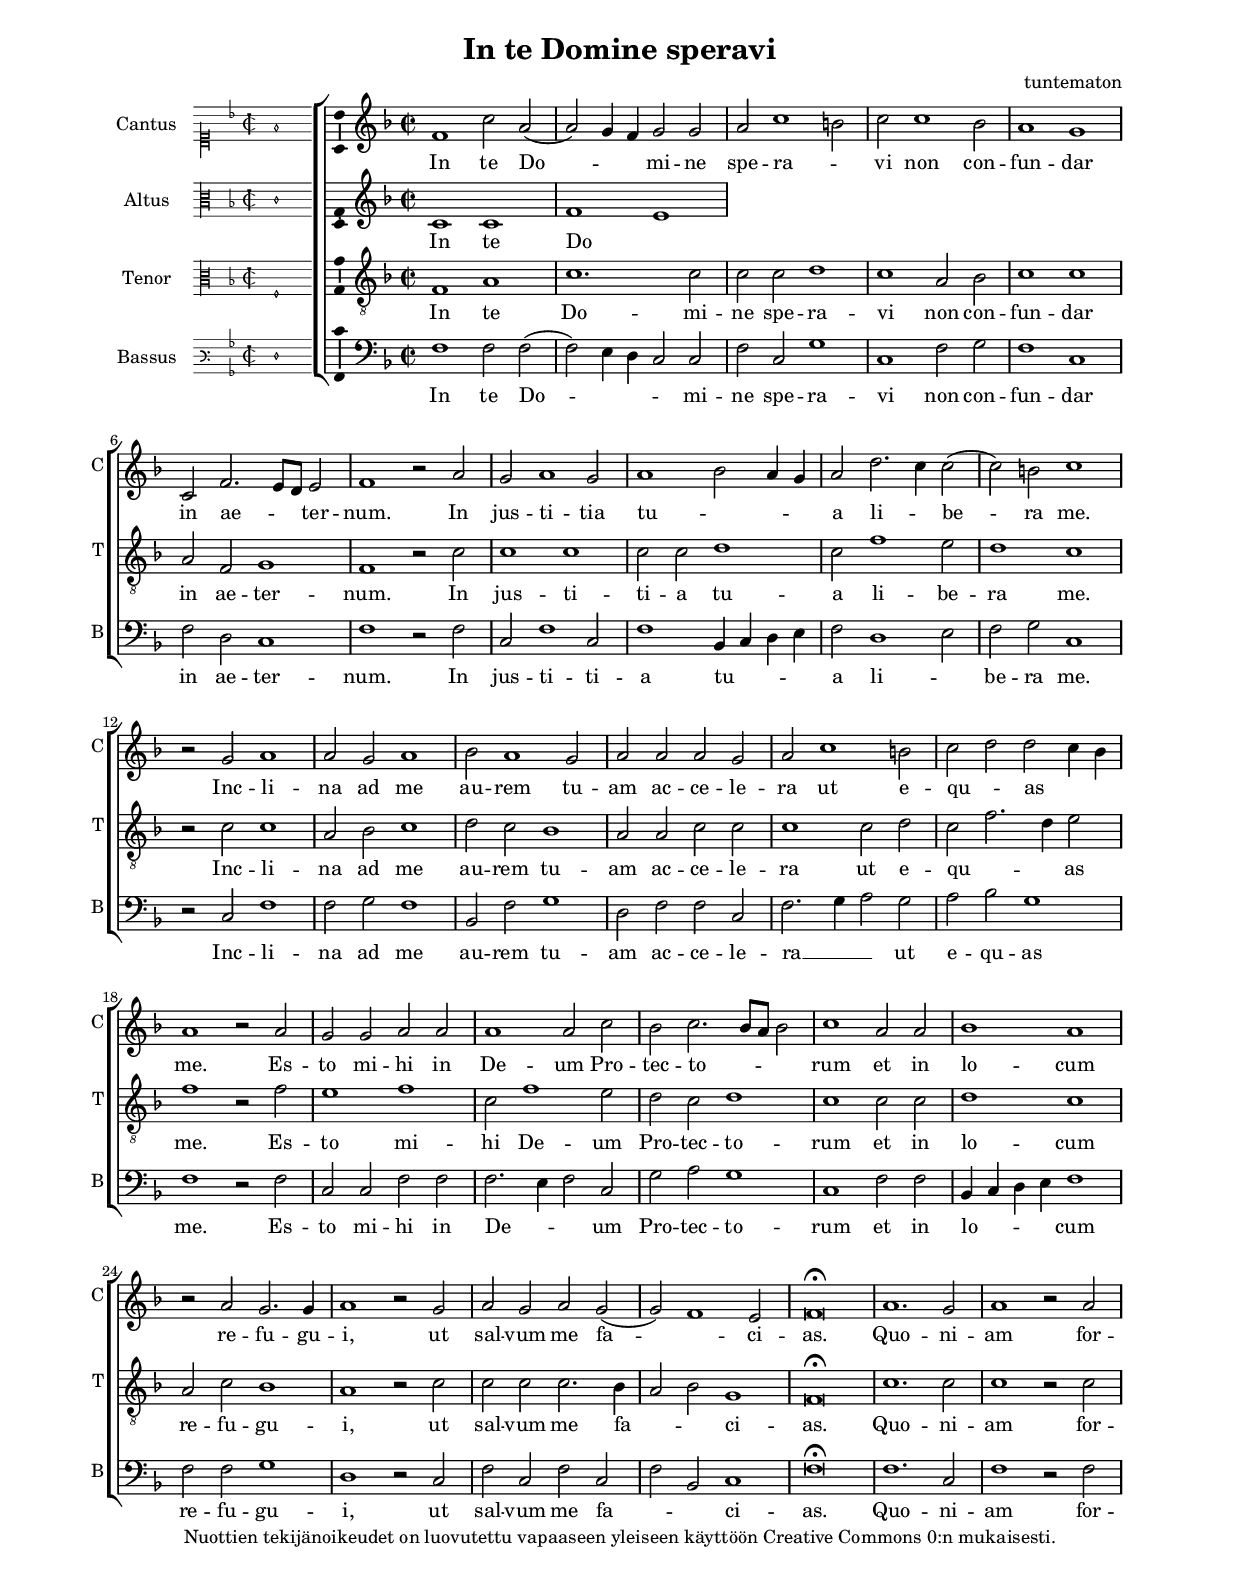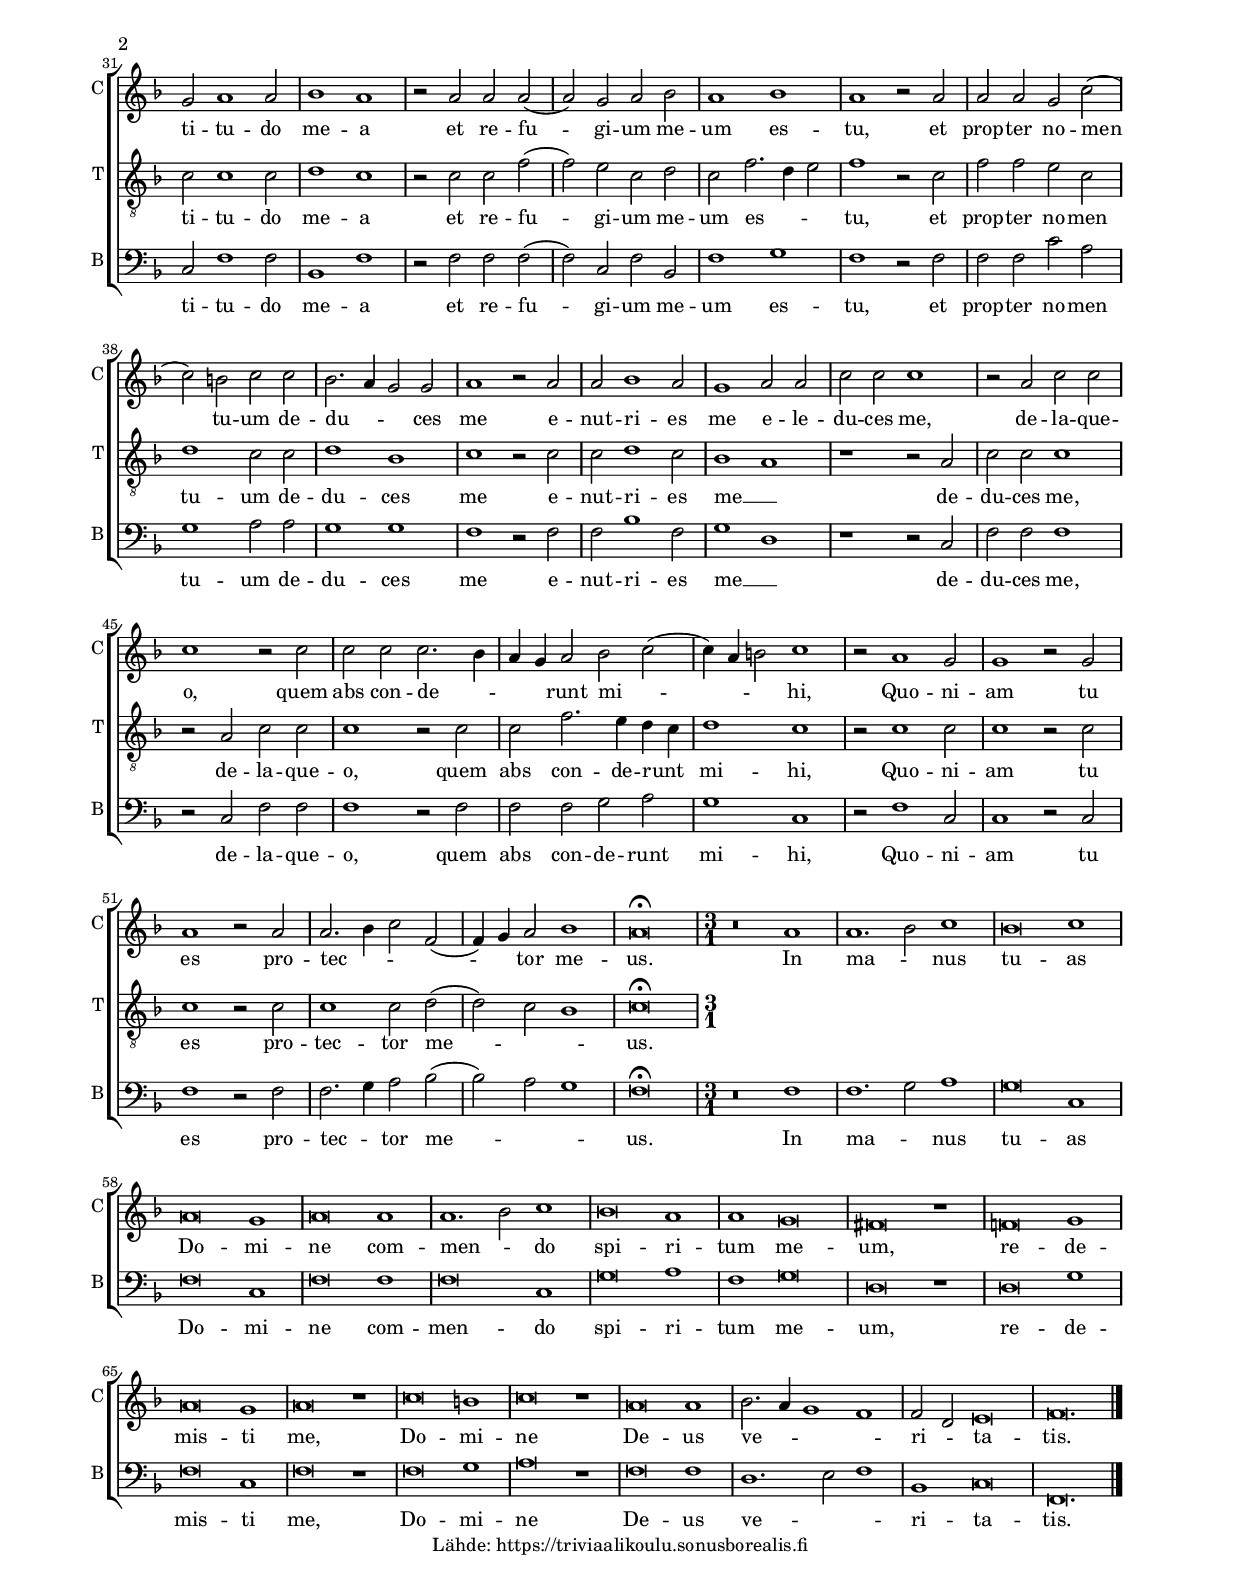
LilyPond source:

\version "2.20.0"
\include "suomi.ly"

\include "../paper-margins.ily"

#(set-global-staff-size 16)

global = {
%  \numericTimeSignature
  \time 2/2
  \set Timing.measureLength = #(ly:make-moment 4/2)
%  \autoBeamOff
  \key f \major
  \set Staff.midiInstrument = #"voice oohs"
}


SopranoMusic = \relative c' {
	\set Staff.instrumentName = #"Cantus"
	\set Staff.shortInstrumentName = "C"

	\incipit { \clef "mensural-c1" \key f \major \time 2/2 f'1 }

	f1 c'2 a( | a) g4 f g2 g | a c1 h2 |
	c2 c1 b2 | a1 g | c,2 f2. e8 d e2 |
	f1 r2 a | g a1 g2 | a1 b2 a4 g | a2 d2. c4 c2( |
% p2
	c) h c1 | r2 g a1 | a2 g a1 | b2 a1 g2 |
	a a a g | a c1 h2 | c d d c4 b | a1 r2 a |
	g g a a | a1 a2 c | b c2. b8 a b2 | c1 a2 a |
% p3
	b1 a | r2 a g2. g4 | a1 r2 g | a g a g( | 
	g) f1 e2 | f\breve\fermata |
	a1. g2 | a1 r2 a | g a1 a2 |
	b1 a | r2 a a a( | a) g a b | a1 b |
% p4
	a1 r2 a | a a g c( | c) h c c b2. a4 g2 g |
	a1 r2 a2 | a b1 a2 | g1 a2 a | c c c1 |
	r2 a c c | c1 r2 c | c c c2. b4 | a g a2 b c ( |
% p5
	c4) a h2 c1 | r2 a1 g2 | g1 r2 g2 | a1 r2 a |
	a2. b4 c2 f,( | f4) g a2 b1 | a\breve\fermata |
	\time 3/1
	r\breve a1 | a1. b2 c1 | b\breve c1 |
	a\breve g1 | a\breve a1 | a1. b2 c1 |
% p6
	b\breve a1 | a g\breve | fis\breve r1 | 
	f!\breve g1 | a\breve g1 | a\breve r1 |
	c\breve h1 | c\breve r1 | a\breve a1 | b2. a4 g1 f |
	f2 d e\breve | f\breve. \bar "|."
}

stanzaOneLyrics = \lyricmode {
	In te Do -- _ _ mi -- ne spe -- ra -- _ vi
	non con -- fun -- dar in ae -- _ _ ter -- num.
	In jus -- ti -- tia tu -- _ _ _ a li -- _ be -- ra me.
	Inc -- li -- na ad me au -- rem tu -- am ac -- ce -- le -- ra
	ut e -- qu -- _ as _ _ me. Es -- to mi -- hi in De -- um
	Pro -- tec -- to -- _ _ _ rum et in lo -- cum 
	re -- fu -- gu -- i, 
	ut sal -- vum me fa -- _ ci -- as.

	Quo -- ni -- am for -- ti -- tu -- do me -- a
	et re -- fu -- gi -- um me -- um es -- tu,
	et prop -- ter no -- men tu -- um
	de -- du -- _ _ ces me 
	e -- nut -- ri -- es me e -- le -- du -- ces me,
	de -- la -- que -- o, quem abs con -- de -- _ _ _ runt
	mi -- _ _ _ hi,
	Quo -- ni -- am tu es pro -- tec -- _ _ _ _ tor me -- us.

	In ma -- _ nus tu -- as Do -- mi -- ne 
	com -- men -- _ do spi -- ri -- tum me -- um,
	re -- de -- mis -- ti me,
	Do -- mi -- ne De -- us ve -- _ _ _ ri -- _ ta -- tis.
}

AltoMusic = \relative c' {
	\set Staff.instrumentName = #"Altus"
	\set Staff.shortInstrumentName = "A"

	\incipit { \clef "mensural-c3" \key f \major \time 2/2 c'1 }

	c1 c | f e |
%  \time 4/2
%  \once \override Staff.TimeSignature.break-visibility = ##(#t #f #t)
%  d\breve\fermata
}

TenoreMusic = \relative c {
	\set Staff.instrumentName = #"Tenor"
	\set Staff.shortInstrumentName = "T"

	\incipit { \clef "mensural-c3" \key f \major \time 2/2 f1 }

	\clef "treble_8"
	f1 a | c1. c2 | c c d1 |
	c a2 b | c1 c | a2 f g1 |
	f r2 c' | c1 c | c2 c d1 | c2 f1 e2 |
% p2
	d1 c | r2 c c1 | a2 b c1 | d2 c b1 |
	a2 a c c | c1 c2 d | c f2. d4 e2 | f1 r2 f |
	e1 f | c2 f1 e2 | d c d1 | c c2 c |
% p3
	d1 c | a2 c b1 | a r2 c | c c c2. b4 |
	a2 b g1 | f\breve\fermata |
	c'1. c2 | c1 r2 c | c c1 c2 |
	d1 c | r2 c c f( | f) e c d | c f2. d4 e2 |
% p4
	f1 r2 c | f f e c | d1 c2 c | d1 b |
	c r2 c | c d1 c2 | b1 a | r1 r2 a |
	c c c1 | r2 a c c | c1 r2 c | c f2. e4 d c |
% p5
	d1 c | r2 c1 c2 | c1 r2 c | c1 r2 c |
	c1 c2 d( | d) c b1 | c\breve\fermata |

}

stanzaOneLyricsTenor = \lyricmode {
	In te Do -- mi -- ne spe -- ra -- vi
	non con -- fun -- dar in ae -- ter -- num.
	In jus -- ti -- ti -- a tu -- a li -- be -- ra me.
	Inc -- li -- na ad me au -- rem tu -- am ac -- ce -- le -- ra 
	ut e -- qu -- _ _ as me. Es -- to mi -- hi De -- um
	Pro -- tec -- to -- rum et in lo -- cum 
	re -- fu -- gu -- i, 
	ut sal -- vum me fa -- _ _ ci -- as.

	Quo -- ni -- am for -- ti -- tu -- do me -- a
	et re -- fu -- gi -- um me -- um es -- _ _ tu,
	et prop -- ter no -- men tu -- um
	de -- du -- ces me
	e -- nut -- ri -- es me __ _

	de -- du -- ces me,
	de -- la -- que -- o, 
	quem abs con -- de -- runt _
	mi -- hi,
	Quo -- ni -- am tu es pro -- tec -- tor me -- _ _ us.

	In ma -- _ nus tu -- as Do -- mi -- ne 
	com -- men -- do spi -- ri -- tum me -- um,
	re -- de -- mis -- ti me,
	Do -- mi -- ne De -- us ve -- _ _ ri -- ta -- tis.
}



BassMusic = \relative c {
	\set Staff.instrumentName = #"Bassus"
	\set Staff.shortInstrumentName = "B"

  \incipit {
    \clef "mensural-f"
    \set Staff.middleCClefPosition = #4
    \set Staff.middleCPosition = #4
    \set Staff.clefPosition = #0
    \override Staff.KeySignature.flat-positions = #'((-5 . 5))
    \key f \major
    \time 2/2
    f1
  }

	\clef bass
	f1 f2 f( | f) e4 d c2 c | f c g'1 |
	c, f2 g | f1 c | f2 d c1 |
	f1 r2 f | c f1 c2 | f1 b,4 c d e | f2 d1 e2 |
% p2
	f g c,1 | r2 c f1 | f2 g f1 | b,2 f' g1 |
	d2 f f c | f2. g4 a2 g | a b g1 | f r2 f |
	c c f f | f2. e4 f2 c | g' a g1 | c, f2 f |
% p3
	b,4 c d e f1 | f2 f g1 | d r2 c | f c f c |
	f b, c1 | f\breve\fermata |
	f1. c2 | f1 r2 f | c f1 f2 |
	b,1 f' | r2 f f f( | f) c f b, | f'1 g |
% p4
	f r2 f | f f c' a | g1 a2 a | g1 g |
	f r2 f | f b1 f2 | g1 d | r1 r2 c |
	f f f1 | r2 c  f f | f1 r2 f | f f g a |
% p5
	g1 c, | r2 f1 c2 | c1 r2 c | f1 r2 f |
	f2. g4 a2 b( | b) a g1 | f\breve\fermata |
	\time 3/1 r\breve f1 |
	f1. g2 a1 | g\breve c,1 | f\breve c1 | f\breve f1 | f\breve c1 |
% p6
	g'\breve a1 | f g\breve | d\breve r1 |
	d\breve g1 | f\breve c1 | f\breve r1 |
	f\breve g1 | a\breve r1 |
	f\breve f1 | d1. e2 f1 | b, c\breve |
	f,\breve. \bar "|."
}

stanzaOneLyricsBass = \lyricmode {
	In te Do -- _ _ _ mi -- ne spe -- ra -- vi
	non con -- fun -- dar in ae -- ter -- num.
	In jus -- ti -- ti -- a tu -- _ _ _ a li -- _ be -- ra me.
	Inc -- li -- na ad me au -- rem tu -- am ac -- ce -- le -- ra __ _ _
	ut e -- qu -- as me. Es -- to mi -- hi in De -- _ _ um
	Pro -- tec -- to -- rum et in lo -- _ _ _ cum 
	re -- fu -- gu -- i, 
	ut sal -- vum me fa -- _ _ ci -- as.

	Quo -- ni -- am for -- ti -- tu -- do me -- a
	et re -- fu -- gi -- um me -- um es -- tu,
	et prop -- ter no -- men tu -- um
	de -- du -- ces me
	e -- nut -- ri -- es me __ _

	de -- du -- ces me,
	de -- la -- que -- o, 
	quem abs con -- de -- runt
	mi -- hi,
	Quo -- ni -- am tu es pro -- tec -- _ tor me -- _ _ us.

	In ma -- _ nus tu -- as Do -- mi -- ne 
	com -- men -- do spi -- ri -- tum me -- um,
	re -- de -- mis -- ti me,
	Do -- mi -- ne De -- us ve -- _ _ ri -- ta -- tis.
}



\header {
  title = "In te Domine speravi"
%  subtitle = ""
  composer = "tuntematon"
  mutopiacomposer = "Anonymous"
%  instrument = "Voice (SATB)"
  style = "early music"
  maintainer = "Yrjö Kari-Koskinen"
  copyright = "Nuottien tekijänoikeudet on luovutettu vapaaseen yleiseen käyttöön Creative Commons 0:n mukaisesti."
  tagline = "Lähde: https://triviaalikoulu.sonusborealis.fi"
}

\score {
  \new ChoirStaff <<
    \new Staff <<
      \new Voice = "Soprano" {
		    \global
        \SopranoMusic
      }
     \new Lyrics \lyricsto "Soprano" {
       \stanzaOneLyrics
     }
    >>
    \new Staff <<
      \new Voice = "Alto" {
        \global
        \AltoMusic
      }
     \new Lyrics \lyricsto "Alto" {
       \stanzaOneLyrics
     }
    >>
    \new Staff <<
      \new Voice = "Tenore" {
        \global
        \TenoreMusic
      }
      \new Lyrics \lyricsto "Tenore" {
       \stanzaOneLyricsTenor
      }
    >>
    \new Staff <<
      \new Voice = "Bass" {
        \global
        \BassMusic
      }
      \new Lyrics \lyricsto "Bass" {
       \stanzaOneLyricsBass
      }
    >>
  >>
  \layout {
    \context {
      \Voice
      \consists "Ambitus_engraver"
    }
    indent = 3.5\cm
    incipit-width = 2\cm
    \context {
     \Staff \RemoveEmptyStaves
   }
    \context {
     \Score
     \override VerticalAxisGroup.remove-first = ##t
    }
  }
}
